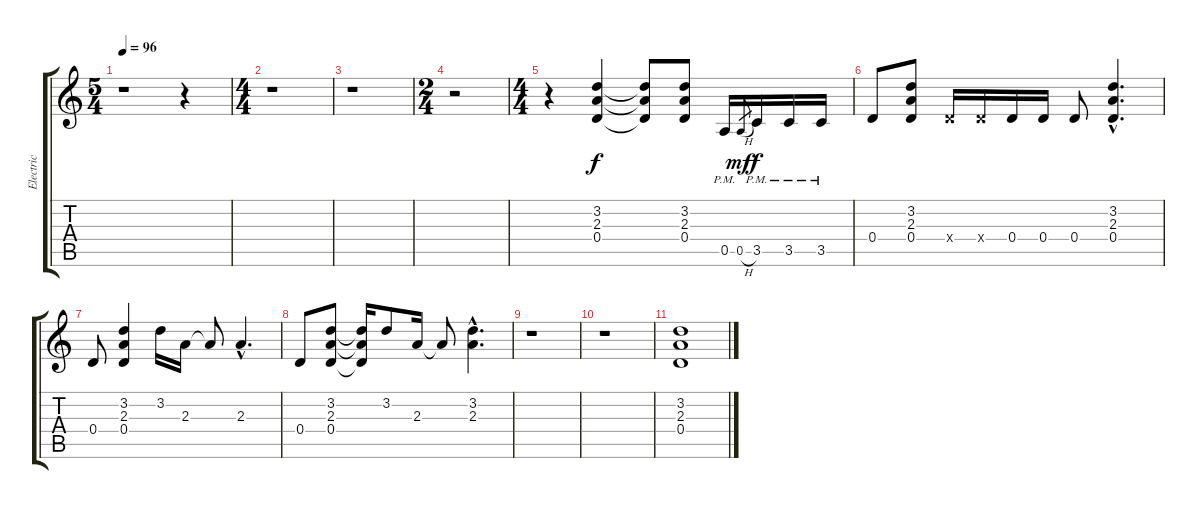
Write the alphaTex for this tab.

\track ("Electric" "Electric") {instrument distortionguitar}
\staff {score tabs}
\tuning (E4 B3 G3 D3 A2 E2) {hide}
\ts (5 4)
\tempo 96
\clef g2
\ks c
r.1{dy f} r.4 |
\ts (4 4)
r.1 |
r.1 |
\ts (2 4)
r.2 |
\ts (4 4)
r.4 (3.2 2.3 0.4).4 (3.2{t} 2.3{t} 0.4{t}).8 (3.2 2.3 0.4).8 0.5{pm}.16 0.5{h}.8{gr dy mf} 3.5{pm}.16{dy f} 3.5{pm}.16 3.5{pm}.16 |
0.4.8 (3.2 2.3 0.4).8 0.4{x}.16 0.4{x}.16 0.4.16 0.4.16 0.4.8 (3.2{hac} 2.3{hac} 0.4{hac}).4{d} |
0.4.8 (3.2 2.3 0.4).4 3.2.16 2.3.16 2.3{t}.8 2.3{hac}.4{d} |
0.4.8 (3.2 2.3 0.4).8 (3.2{t} 2.3{t} 0.4{t}).16 3.2.8 2.3.16 2.3{t}.8 (3.2{hac} 2.3{hac}).4{d} |
r.1 |
r.1 |
(3.2 2.3 0.4).1
